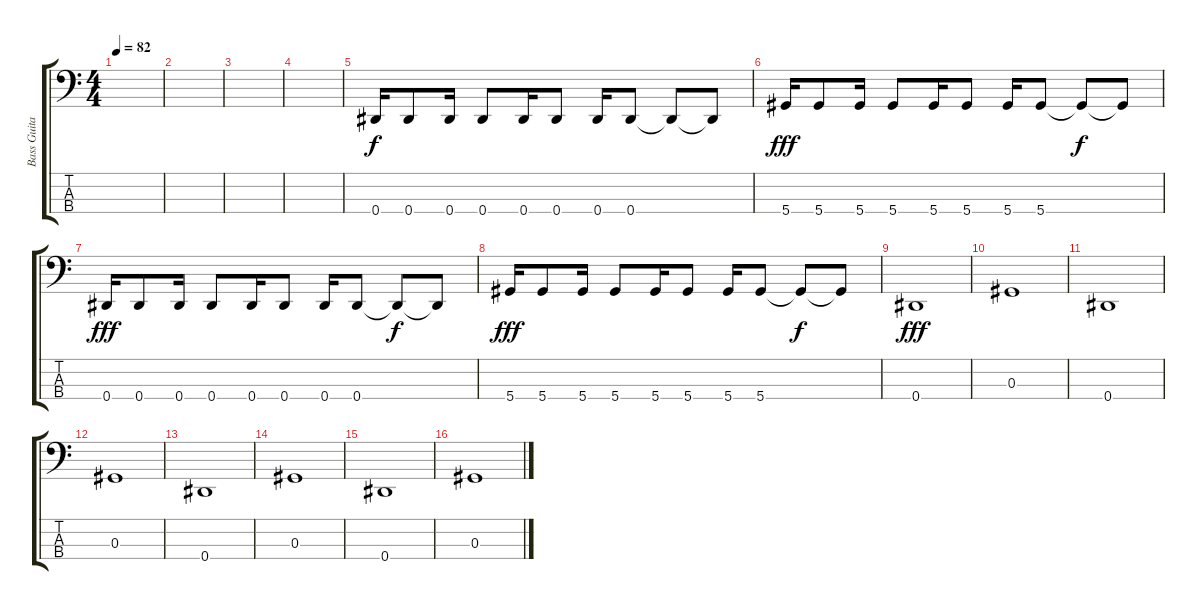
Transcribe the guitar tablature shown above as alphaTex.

\track ("Bass Guitar" "Bass Guita") {instrument acousticbass}
\staff {score tabs}
\tuning (Gb2 Db2 Ab1 Eb1) {hide}
\ts (4 4)
\tempo 82
\clef f4
\ks c
|
|
|
|
0.4.16 0.4.8 0.4.16 0.4.8 0.4.16 0.4.8 0.4.16 0.4.8 0.4{t}.8{dy f} 0.4{t}.8 |
5.4.16{dy fff} 5.4.8 5.4.16 5.4.8 5.4.16 5.4.8 5.4.16 5.4.8 5.4{t}.8{dy f} 5.4{t}.8 |
0.4.16{dy fff} 0.4.8 0.4.16 0.4.8 0.4.16 0.4.8 0.4.16 0.4.8 0.4{t}.8{dy f} 0.4{t}.8 |
5.4.16{dy fff} 5.4.8 5.4.16 5.4.8 5.4.16 5.4.8 5.4.16 5.4.8 5.4{t}.8{dy f} 5.4{t}.8 |
0.4.1{dy fff} |
0.3.1 |
0.4.1 |
0.3.1 |
0.4.1 |
0.3.1 |
0.4.1 |
0.3.1
